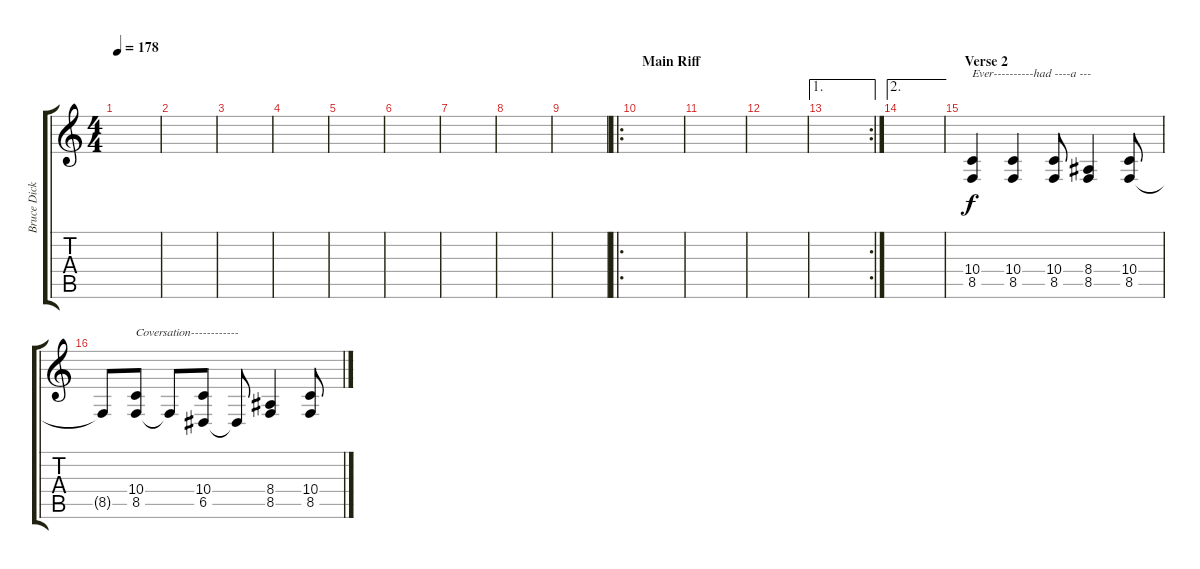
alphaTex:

\track ("Bruce Dickinson - Vocals" "Bruce Dick") {instrument choiraahs}
\staff {score tabs}
\tuning (E4 B3 G3 D3 A2 E2) {hide}
\ts (4 4)
\tempo 178
\clef g2
\ks c
|
|
|
|
|
|
|
|
|
\ro
\section ("" "Main Riff")
|
|
|
\ae 1
\rc 2
|
\ae 2
|
\section ("" "Verse 2")
(10.4 8.5).4{txt "Ever----------had ----a ---"} (10.4 8.5).4 (10.4 8.5).8 (8.4 8.5).4 (10.4 8.5).8 |
8.5{t}.8 (10.4 8.5).8{txt "Coversation------------"} 8.5{t}.8 (10.4 6.5).8 6.5{t}.8 (8.4 8.5).4 (10.4 8.5).8
